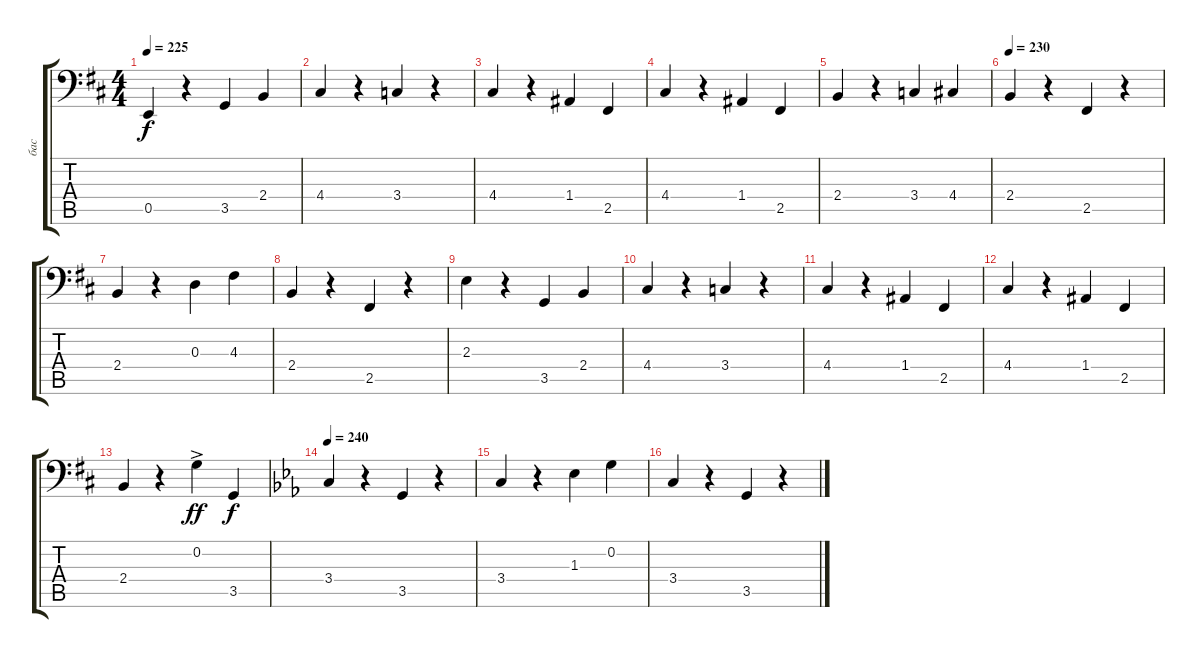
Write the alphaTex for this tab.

\track ("бас" "бас") {instrument electricbasspick}
\staff {score tabs}
\tuning (C3 G2 D2 A1 E1 B0) {hide}
\ts (4 4)
\tempo 225
\clef f4
\ks bminor
0.5.4{dy f} r.4 3.5.4 2.4.4 |
4.4.4 r.4 3.4.4 r.4 |
4.4.4 r.4 1.4.4 2.5.4 |
4.4.4 r.4 1.4.4 2.5.4 |
2.4.4 r.4 3.4.4 4.4.4 |
\tempo 230
2.4.4 r.4 2.5.4 r.4 |
2.4.4 r.4 0.3.4 4.3.4 |
2.4.4 r.4 2.5.4 r.4 |
2.3.4 r.4 3.5.4 2.4.4 |
4.4.4 r.4 3.4.4 r.4 |
4.4.4 r.4 1.4.4 2.5.4 |
4.4.4 r.4 1.4.4 2.5.4 |
2.4.4 r.4 0.2{ac}.4{dy ff} 3.5.4{dy f} |
\tempo 240
\ks cminor
3.4.4 r.4 3.5.4 r.4 |
3.4.4 r.4 1.3.4 0.2.4 |
3.4.4 r.4 3.5.4 r.4
